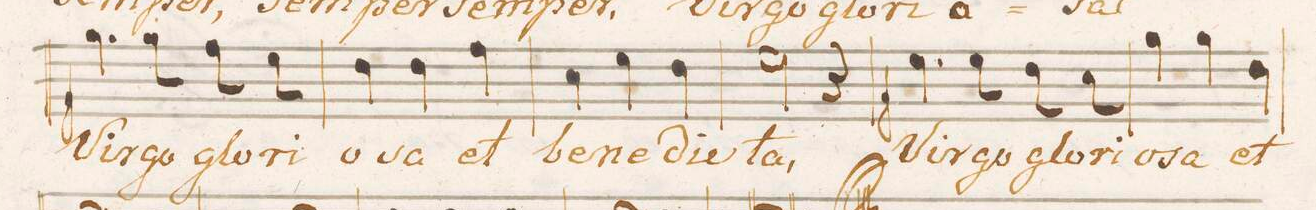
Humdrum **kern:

**kern	**text	**dynam
*I"Alto.	*	*
*clefC3	*	*
*k[]	*	*
*met(c|)	*	*
*M3/4	*	*
4.a\	Vir-	f
8a\	-go	.
8g\	glo-	.
8f\	-ri-	.
=68	=68	=68
4e\	-o-	.
4e\	-sa	.
4g\	et	.
=69	=69	=69
4d\	be-	.
4f\	-ne-	.
4e\	-dic-	.
=70	=70	=70
2f\	-ta,	.
4r	.	.
=71	=71	=71
4.f\	Vir-	f
8f\	-go	.
8e\	glo-	.
8d\	-ri-	.
=72	=72	=72
4a\	-o-	.
4a\	-sa	.
4e\	et	.
=73	=73	=73
*-	*-	*-
